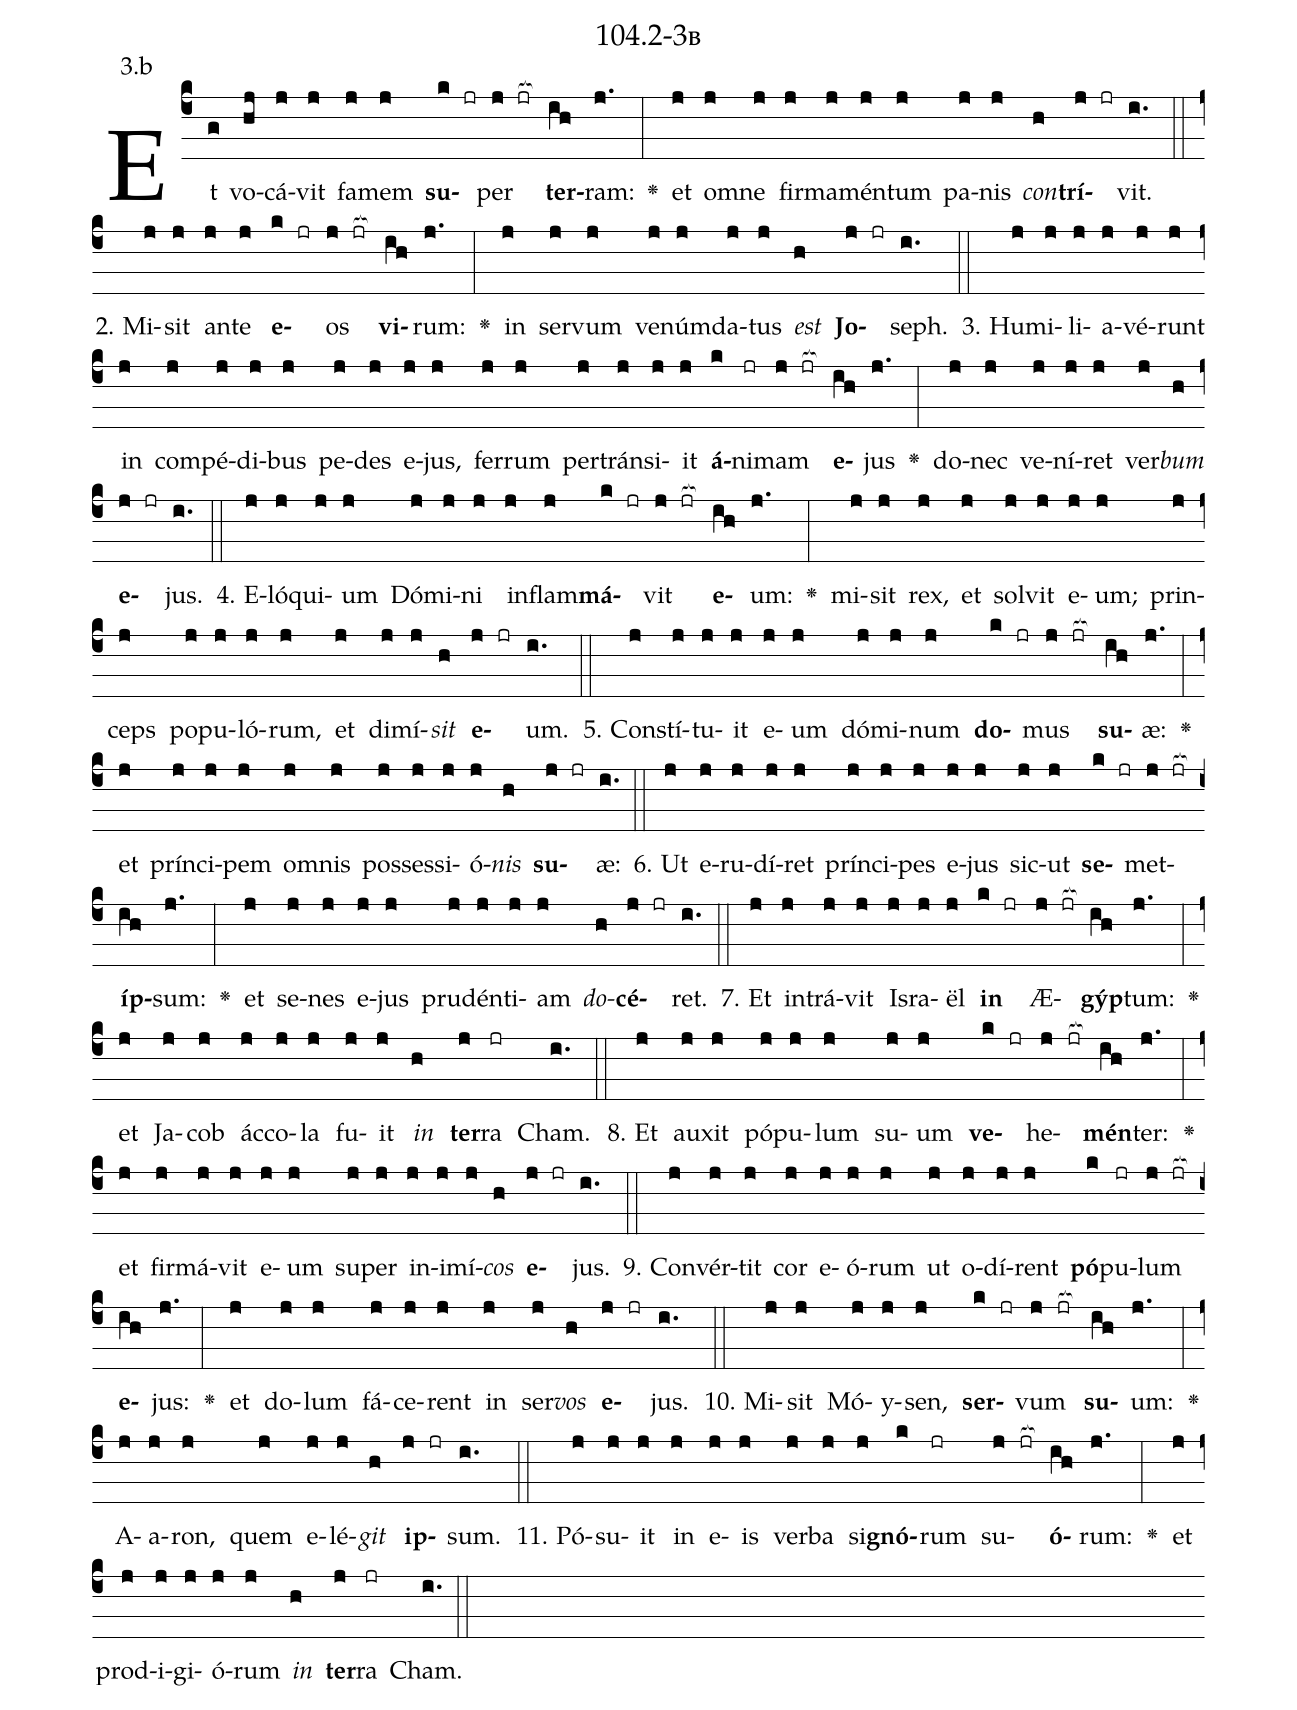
name: 104.2-3b;
annotation: 3.b;
%%
(c4)Et(g) vo(hj)cá(j)vit(j) fa(j)mem(j) <b>su</b>(k jr)per(j jr[ocb:1{]) <b>ter</b>(ih[ocb:0}])ram:(j.) <v>\greheightstar</v>(:) et(j) om(j)ne(j) fir(j)ma(j)mén(j)tum(j) pa(j)nis(j) <i>con</i>(h)<b>trí</b>(j jr)vit.(i.) (::)
2. Mi(j)sit(j) an(j)te(j) <b>e</b>(k jr)os(j jr[ocb:1{]) <b>vi</b>(ih[ocb:0}])rum:(j.) <v>\greheightstar</v>(:) in(j) ser(j)vum(j) ve(j)núm(j)da(j)tus(j) <i>est</i>(h) <b>Jo</b>(j jr)seph.(i.) (::)
3. Hu(j)mi(j)li(j)a(j)vé(j)runt(j) in(j) com(j)pé(j)di(j)bus(j) pe(j)des(j) e(j)jus,(j) fer(j)rum(j) per(j)tráns(j)i(j)it(j) <b>á</b>(k)ni(jr)mam(j jr[ocb:1{]) <b>e</b>(ih[ocb:0}])jus(j.) <v>\greheightstar</v>(:) do(j)nec(j) ve(j)ní(j)ret(j) ver(j)<i>bum</i>(h) <b>e</b>(j jr)jus.(i.) (::)
4. E(j)ló(j)qui(j)um(j) Dó(j)mi(j)ni(j) in(j)flam(j)<b>má</b>(k jr)vit(j jr[ocb:1{]) <b>e</b>(ih[ocb:0}])um:(j.) <v>\greheightstar</v>(:) mi(j)sit(j) rex,(j) et(j) sol(j)vit(j) e(j)um;(j) prin(j)ceps(j) po(j)pu(j)ló(j)rum,(j) et(j) di(j)mí(j)<i>sit</i>(h) <b>e</b>(j jr)um.(i.) (::)
5. Con(j)stí(j)tu(j)it(j) e(j)um(j) dó(j)mi(j)num(j) <b>do</b>(k jr)mus(j jr[ocb:1{]) <b>su</b>(ih[ocb:0}])æ:(j.) <v>\greheightstar</v>(:) et(j) prín(j)ci(j)pem(j) om(j)nis(j) pos(j)ses(j)si(j)ó(j)<i>nis</i>(h) <b>su</b>(j jr)æ:(i.) (::)
6. Ut(j) e(j)ru(j)dí(j)ret(j) prín(j)ci(j)pes(j) e(j)jus(j) sic(j)ut(j) <b>se</b>(k jr)met(j jr[ocb:1{])<b>íp</b>(ih[ocb:0}])sum:(j.) <v>\greheightstar</v>(:) et(j) se(j)nes(j) e(j)jus(j) pru(j)dén(j)ti(j)am(j) <i>do</i>(h)<b>cé</b>(j jr)ret.(i.) (::)
7. Et(j) in(j)trá(j)vit(j) Is(j)ra(j)ël(j) <b>in</b>(k jr) Æ(j jr[ocb:1{])<b>gýp</b>(ih[ocb:0}])tum:(j.) <v>\greheightstar</v>(:) et(j) Ja(j)cob(j) ác(j)co(j)la(j) fu(j)it(j) <i>in</i>(h) <b>ter</b>(j)ra(jr) Cham.(i.) (::)
8. Et(j) au(j)xit(j) pó(j)pu(j)lum(j) su(j)um(j) <b>ve</b>(k jr)he(j jr[ocb:1{])<b>mén</b>(ih[ocb:0}])ter:(j.) <v>\greheightstar</v>(:) et(j) fir(j)má(j)vit(j) e(j)um(j) su(j)per(j) in(j)i(j)mí(j)<i>cos</i>(h) <b>e</b>(j jr)jus.(i.) (::)
9. Con(j)vér(j)tit(j) cor(j) e(j)ó(j)rum(j) ut(j) o(j)dí(j)rent(j) <b>pó</b>(k)pu(jr)lum(j jr[ocb:1{]) <b>e</b>(ih[ocb:0}])jus:(j.) <v>\greheightstar</v>(:) et(j) do(j)lum(j) fá(j)ce(j)rent(j) in(j) ser(j)<i>vos</i>(h) <b>e</b>(j jr)jus.(i.) (::)
10. Mi(j)sit(j) Mó(j)y(j)sen,(j) <b>ser</b>(k jr)vum(j jr[ocb:1{]) <b>su</b>(ih[ocb:0}])um:(j.) <v>\greheightstar</v>(:) A(j)a(j)ron,(j) quem(j) e(j)lé(j)<i>git</i>(h) <b>ip</b>(j jr)sum.(i.) (::)
11. Pó(j)su(j)it(j) in(j) e(j)is(j) ver(j)ba(j) si(j)<b>gnó</b>(k)rum(jr) su(j jr[ocb:1{])<b>ó</b>(ih[ocb:0}])rum:(j.) <v>\greheightstar</v>(:) et(j) prod(j)i(j)gi(j)ó(j)rum(j) <i>in</i>(h) <b>ter</b>(j)ra(jr) Cham.(i.) (::)
